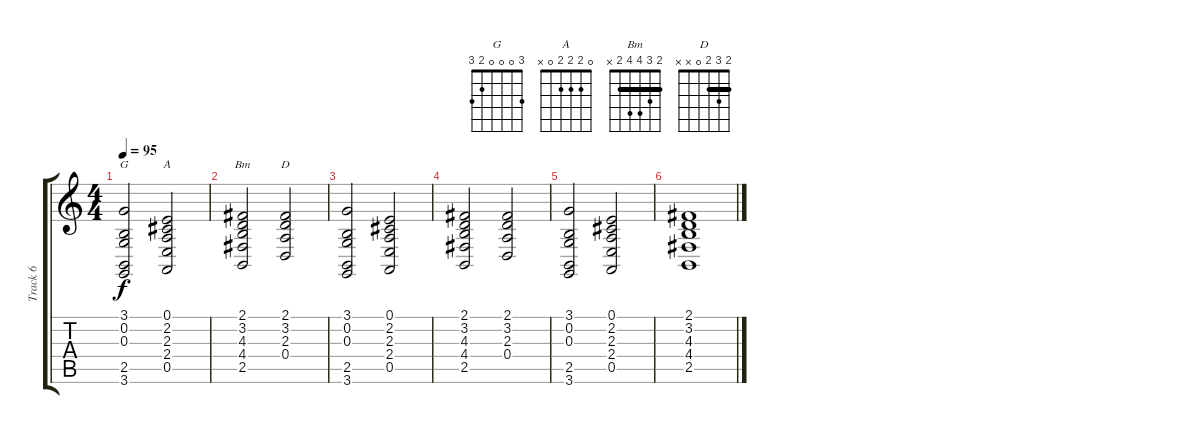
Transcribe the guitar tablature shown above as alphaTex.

\track ("Track 6" "Track 6") {instrument acousticgrandpiano}
\staff {score tabs}
\tuning (E4 B3 G3 D3 A2 E2) {hide}
\chord ("G" 3 0 0 0 2 3)
\chord ("A" 0 2 2 2 0 x)
\chord ("Bm" 2 3 4 4 2 x) {barre 2}
\chord ("D" 2 3 2 0 x x) {barre 2}
\ts (4 4)
\tempo 95
\clef g2
\ks c
(3.1 0.2 0.3 2.5 3.6).2{ch "G" dy f} (0.1 2.2 2.3 2.4 0.5).2{ch "A"} |
(2.1 3.2 4.3 4.4 2.5).2{ch "Bm"} (2.1 3.2 2.3 0.4).2{ch "D"} |
(3.1 0.2 0.3 2.5 3.6).2 (0.1 2.2 2.3 2.4 0.5).2 |
(2.1 3.2 4.3 4.4 2.5).2 (2.1 3.2 2.3 0.4).2 |
(3.1 0.2 0.3 2.5 3.6).2 (0.1 2.2 2.3 2.4 0.5).2 |
(2.1 3.2 4.3 4.4 2.5).1
